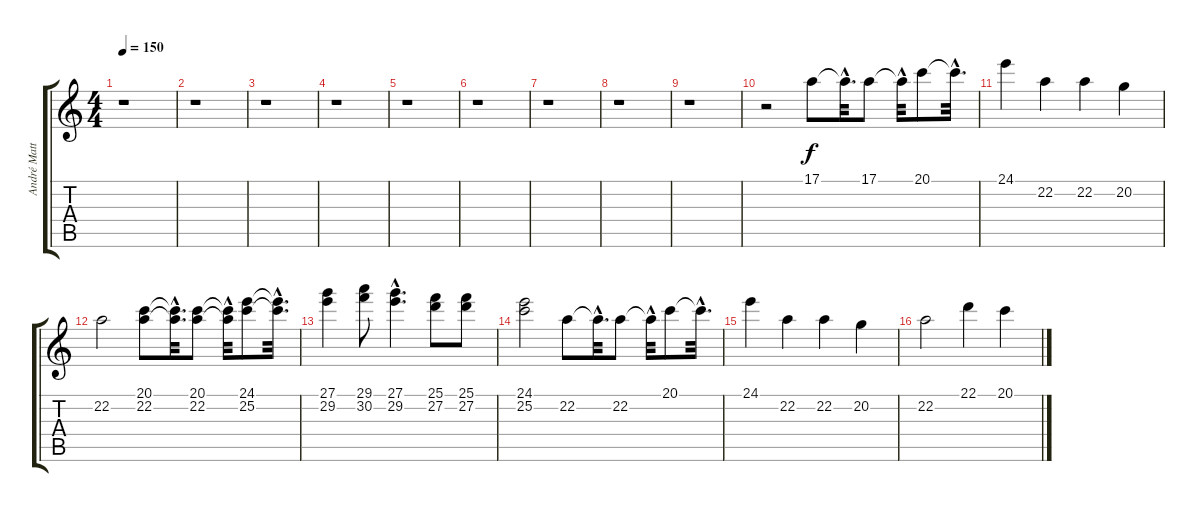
\track ("André Mattos (Vocals)" "André Matt") {instrument stringensemble1}
\staff {score tabs}
\tuning (E4 B3 G3 D3 A2 E2) {hide}
\ts (4 4)
\tempo 150
\clef g2
\ks c
r.1{dy f} |
r.1 |
r.1 |
r.1 |
r.1 |
r.1 |
r.1 |
r.1 |
r.1 |
r.2 17.1.8 17.1{hac t}.32{d} 17.1.8 17.1{hac t}.32 20.1.8 20.1{hac t}.32{d} |
24.1.4 22.2.4 22.2.4 20.2.4 |
22.2.2 (20.1 22.2).8 (20.1{hac t} 22.2{hac t}).32{d} (20.1 22.2).8 (20.1{hac t} 22.2{hac t}).32 (24.1 25.2).8 (24.1{hac t} 25.2{hac t}).32{d} |
(27.1 29.2).4 (29.1 30.2).8 (27.1{hac} 29.2{hac}).4{d} (25.1 27.2).8 (25.1 27.2).8 |
(24.1 25.2).2 22.2.8 22.2{hac t}.32{d} 22.2.8 22.2{hac t}.32 20.1.8 20.1{hac t}.32{d} |
24.1.4 22.2.4 22.2.4 20.2.4 |
22.2.2 22.1.4 20.1.4
